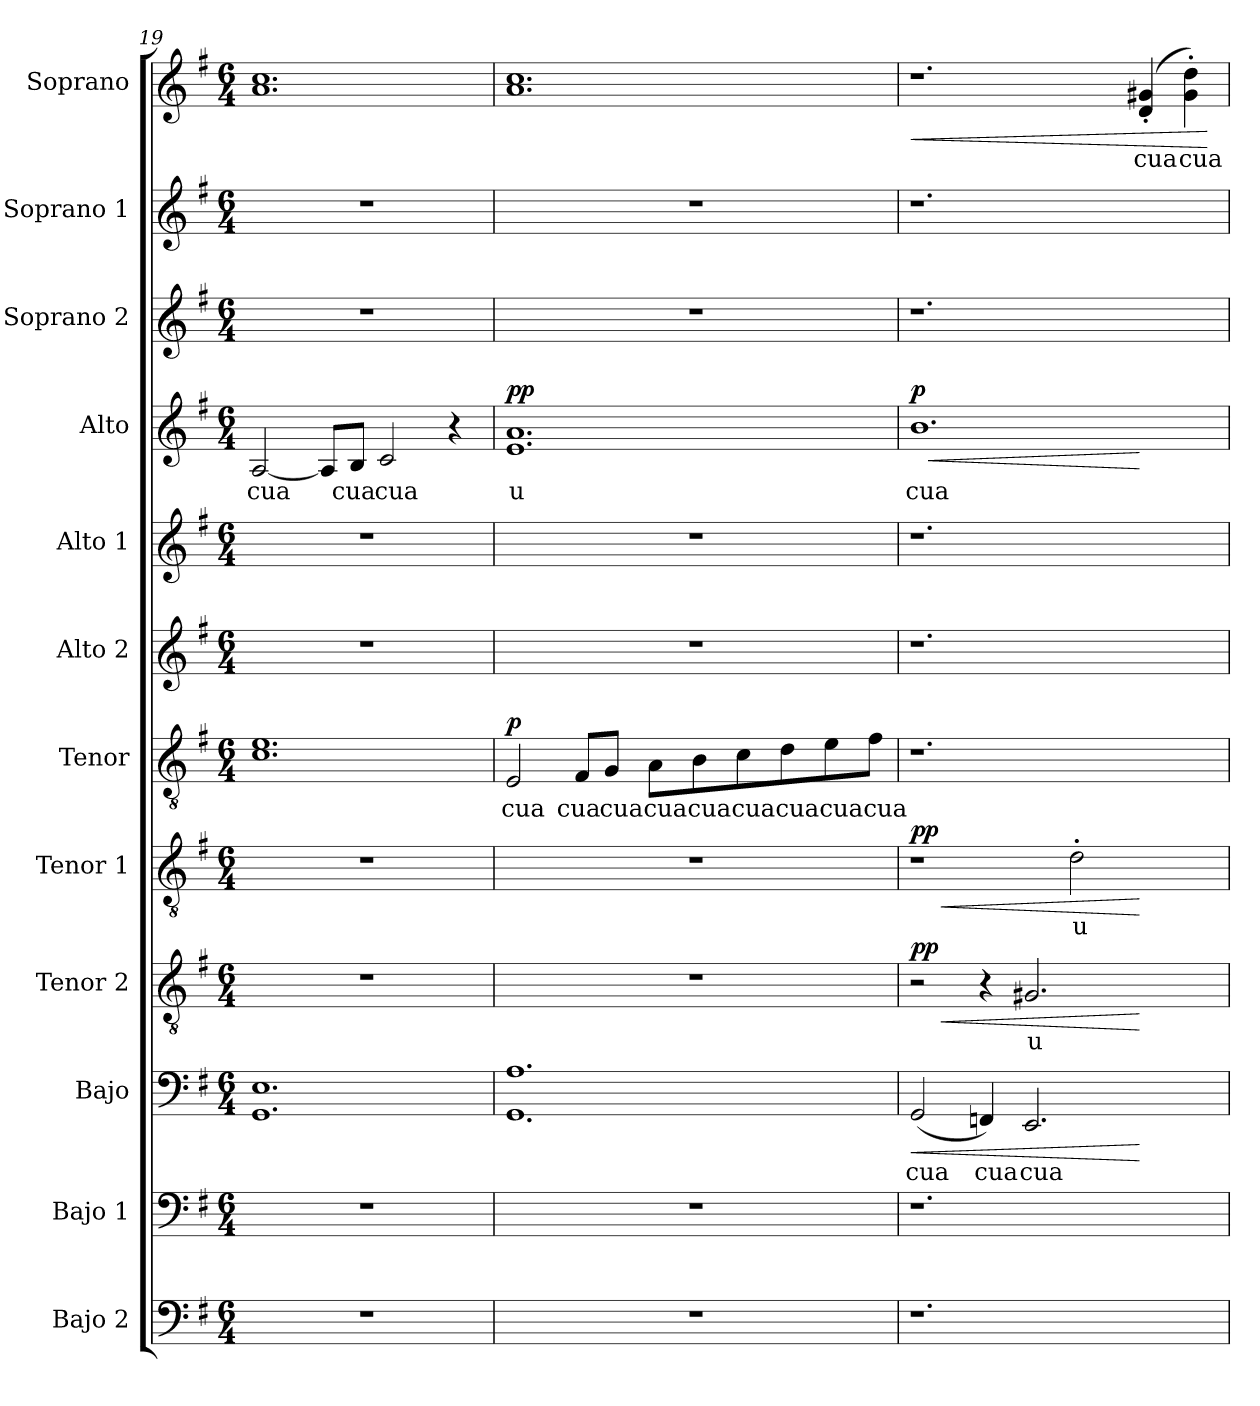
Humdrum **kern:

**kern	**kern	**kern	**text	**dynam	**kern	**text	**dynam	**kern	**text	**dynam	**kern	**text	**dynam	**kern	**kern	**kern	**text	**dynam	**kern	**kern	**kern	**text	**dynam
*part12	*part11	*part10	*part10	*part10	*part9	*part9	*part9	*part8	*part8	*part8	*part7	*part7	*part7	*part6	*part5	*part4	*part4	*part4	*part3	*part2	*part1	*part1	*part1
*staff12	*staff11	*staff10	*staff10	*staff10	*staff9	*staff9	*staff9	*staff8	*staff8	*staff8	*staff7	*staff7	*staff7	*staff6	*staff5	*staff4	*staff4	*staff4	*staff3	*staff2	*staff1	*staff1	*staff1
*I"Bajo 2	*I"Bajo 1	*I"Bajo	*	*	*I"Tenor 2	*	*	*I"Tenor 1	*	*	*I"Tenor	*	*	*I"Alto 2	*I"Alto 1	*I"Alto	*	*	*I"Soprano 2	*I"Soprano 1	*I"Soprano	*	*
*I'B2.	*I'B1.	*I'B.	*	*	*I'T2.	*	*	*I'T1.	*	*	*I'T.	*	*	*I'A2.	*I'A1.	*I'A.	*	*	*I'S2.	*I'S1.	*I'S.	*	*
*clefF4	*clefF4	*clefF4	*	*	*clefGv2	*	*	*clefGv2	*	*	*clefGv2	*	*	*clefG2	*clefG2	*clefG2	*	*	*clefG2	*clefG2	*clefG2	*	*
*k[f#]	*k[f#]	*k[f#]	*	*	*k[f#]	*	*	*k[f#]	*	*	*k[f#]	*	*	*k[f#]	*k[f#]	*k[f#]	*	*	*k[f#]	*k[f#]	*k[f#]	*	*
*M6/4	*M6/4	*M6/4	*	*	*M6/4	*	*	*M6/4	*	*	*M6/4	*	*	*M6/4	*M6/4	*M6/4	*	*	*M6/4	*M6/4	*M6/4	*	*
=19	=19	=19	=19	=19	=19	=19	=19	=19	=19	=19	=19	=19	=19	=19	=19	=19	=19	=19	=19	=19	=19	=19	=19
!	!	!	!	!	!	!	!	!	!	!	!	!	!	!	!	!	!LO:LY:b	!	!	!	!	!	!
1.r	1.r	1.GG 1.E	.	.	1.r	.	.	1.r	.	.	1.c 1.e	.	.	1.r	1.r	[2A/	cua	.	1.r	1.r	1.a 1.cc	.	.
.	.	.	.	.	.	.	.	.	.	.	.	.	.	.	.	8A/L]	.	.	.	.	.	.	.
!	!	!	!	!	!	!	!	!	!	!	!	!	!	!	!	!	!LO:LY:b	!	!	!	!	!	!
.	.	.	.	.	.	.	.	.	.	.	.	.	.	.	.	8B/J	cua	.	.	.	.	.	.
!	!	!	!	!	!	!	!	!	!	!	!	!	!	!	!	!	!LO:LY:b	!	!	!	!	!	!
.	.	.	.	.	.	.	.	.	.	.	.	.	.	.	.	2c/	cua	.	.	.	.	.	.
.	.	.	.	.	.	.	.	.	.	.	.	.	.	.	.	4r	.	.	.	.	.	.	.
=20	=20	=20	=20	=20	=20	=20	=20	=20	=20	=20	=20	=20	=20	=20	=20	=20	=20	=20	=20	=20	=20	=20	=20
*	*	*^	*	*	*	*	*	*	*	*	*	*	*	*	*	*	*	*	*	*	*	*	*
!	!	!	!	!	!	!	!	!	!	!	!	!	!LO:LY:b	!LO:DY:a	!	!	!	!LO:LY:b	!LO:DY:a	!	!	!	!	!
1.r	1.r	1.A	1.GG	.	.	1.r	.	.	1.r	.	.	2E/	cua	p	1.r	1.r	1.e 1.a	u	pp	1.r	1.r	1.a 1.cc	.	.
!	!	!	!	!	!	!	!	!	!	!	!	!	!LO:LY:b	!	!	!	!	!	!	!	!	!	!	!
.	.	.	.	.	.	.	.	.	.	.	.	8F#/L	cua	.	.	.	.	.	.	.	.	.	.	.
!	!	!	!	!	!	!	!	!	!	!	!	!	!LO:LY:b	!	!	!	!	!	!	!	!	!	!	!
.	.	.	.	.	.	.	.	.	.	.	.	8G/J	cua	.	.	.	.	.	.	.	.	.	.	.
!	!	!	!	!	!	!	!	!	!	!	!	!	!LO:LY:b	!	!	!	!	!	!	!	!	!	!	!
.	.	.	.	.	.	.	.	.	.	.	.	8A\L	cua	.	.	.	.	.	.	.	.	.	.	.
!	!	!	!	!	!	!	!	!	!	!	!	!	!LO:LY:b	!	!	!	!	!	!	!	!	!	!	!
.	.	.	.	.	.	.	.	.	.	.	.	8B\	cua	.	.	.	.	.	.	.	.	.	.	.
!	!	!	!	!	!	!	!	!	!	!	!	!	!LO:LY:b	!	!	!	!	!	!	!	!	!	!	!
.	.	.	.	.	.	.	.	.	.	.	.	8c\	cua	.	.	.	.	.	.	.	.	.	.	.
!	!	!	!	!	!	!	!	!	!	!	!	!	!LO:LY:b	!	!	!	!	!	!	!	!	!	!	!
.	.	.	.	.	.	.	.	.	.	.	.	8d\	cua	.	.	.	.	.	.	.	.	.	.	.
!	!	!	!	!	!	!	!	!	!	!	!	!	!LO:LY:b	!	!	!	!	!	!	!	!	!	!	!
.	.	.	.	.	.	.	.	.	.	.	.	8e\	cua	.	.	.	.	.	.	.	.	.	.	.
!	!	!	!	!	!	!	!	!	!	!	!	!	!LO:LY:b	!	!	!	!	!	!	!	!	!	!	!
.	.	.	.	.	.	.	.	.	.	.	.	8f#\J	cua	.	.	.	.	.	.	.	.	.	.	.
*	*	*v	*v	*	*	*	*	*	*	*	*	*	*	*	*	*	*	*	*	*	*	*	*	*
!!LO:LB:g=z
=21	=21	=21	=21	=21	=21	=21	=21	=21	=21	=21	=21	=21	=21	=21	=21	=21	=21	=21	=21	=21	=21	=21	=21
!	!	!	!LO:LY:b	!LO:HP:b	!	!	!LO:HP:b	!	!	!LO:HP:b	!	!	!	!	!	!	!LO:LY:b	!LO:HP:b	!	!	!	!	!LO:HP:b
!	!	!	!	!	!	!	!LO:DY:n=1:a	!	!	!LO:DY:n=1:a	!	!	!	!	!	!	!	!LO:DY:n=1:a	!	!	!	!	!
1.r	1.r	(<2GG/	cua	<	2r	.	< pp	1r	.	< pp	1.r	.	.	1.r	1.r	1.b	cua	< p	1.r	1.r	1.r	.	<
!	!	!	!LO:LY:b	!	!	!	!	!	!	!	!	!	!	!	!	!	!	!	!	!	!	!	!
.	.	4FFn/)	cua	.	4r	.	.	.	.	.	.	.	.	.	.	.	.	.	.	.	.	.	.
!	!	!	!LO:LY:b	!	!	!LO:LY:b	!	!	!	!	!	!	!	!	!	!	!	!	!	!	!	!	!
.	.	2.EE/	cua	.	2.G#X/	u	.	.	.	.	.	.	.	.	.	.	.	.	.	.	.	.	.
!	!	!	!	!	!	!	!	!	!LO:LY:b	!	!	!	!	!	!	!	!	!	!	!	!	!	!
.	.	.	.	.	.	.	.	2d'\	u	.	.	.	.	.	.	.	.	.	.	.	.	.	.
!	!	!	!	!	!	!	!	!	!	!	!	!	!	!	!	!	!	!	!	!	!	!LO:LY:b	!
2ryy	2ryy	2ryy	.	[	2ryy	.	[	2ryy	.	[	2ryy	.	.	2ryy	2ryy	2ryy	.	[	2ryy	2ryy	(>4d/' 4g#X/'	cua	.
!	!	!	!	!	!	!	!	!	!	!	!	!	!	!	!	!	!	!	!	!	!	!LO:LY:b	!
.	.	.	.	.	.	.	.	.	.	.	.	.	.	.	.	.	.	.	.	.	4g#\' 4dd\')	cua	.
.	.	.	.	.	.	.	.	.	.	.	.	.	.	.	.	.	.	.	.	.	.	.	[
=	=	=	=	=	=	=	=	=	=	=	=	=	=	=	=	=	=	=	=	=	=	=	=
*-	*-	*-	*-	*-	*-	*-	*-	*-	*-	*-	*-	*-	*-	*-	*-	*-	*-	*-	*-	*-	*-	*-	*-
